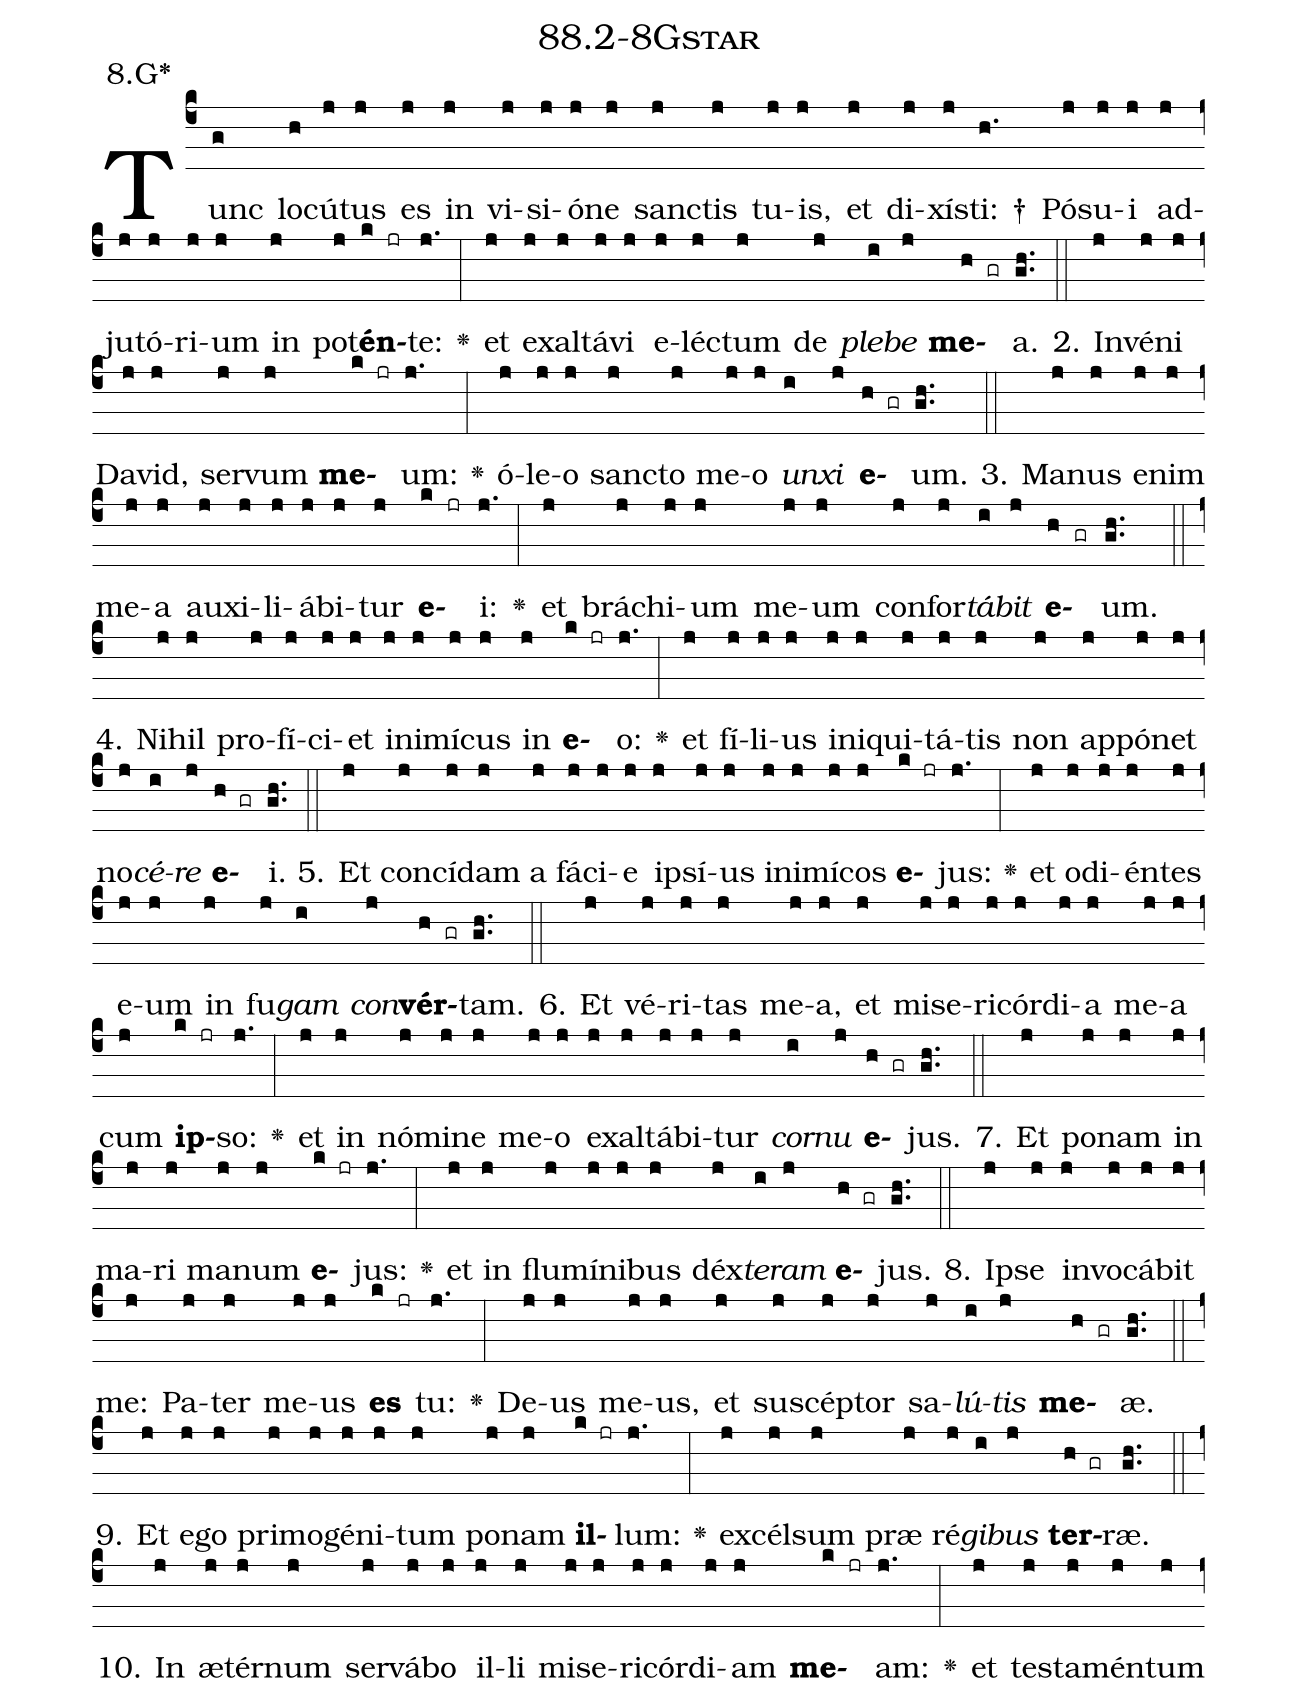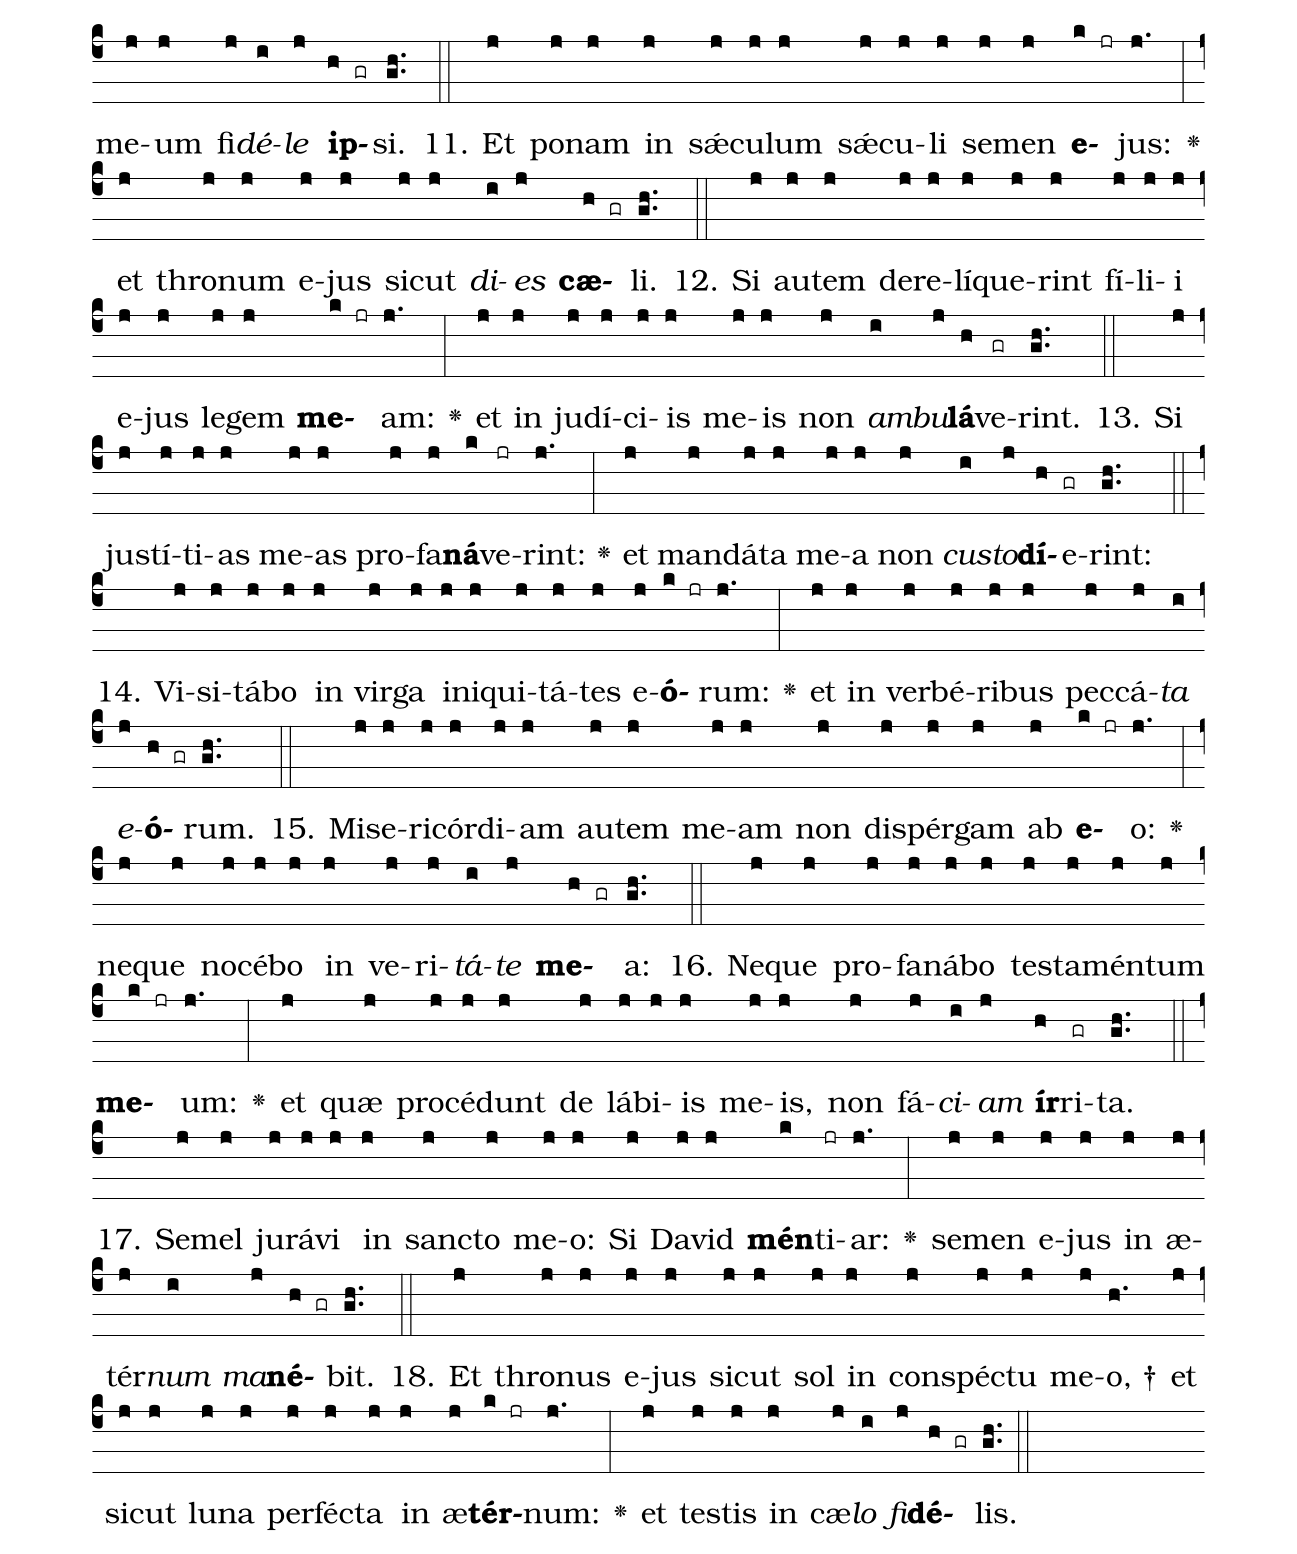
name: 88.2-8Gstar;
annotation: 8.G*;
%%
(c4)Tunc(g) lo(h)cú(j)tus(j) es(j) in(j) vi(j)si(j)ó(j)ne(j) sanc(j)tis(j) tu(j)is,(j) et(j) di(j)xís(j)ti: †(h.) Pó(j)su(j)i(j) ad(j)ju(j)tó(j)ri(j)um(j) in(j) pot(j)<b>én</b>(k jr)te:(j.) <v>\greheightstar</v>(:) et(j) ex(j)al(j)tá(j)vi(j) e(j)léc(j)tum(j) de(j) <i>ple</i>(i)<i>be</i>(j) <b>me</b>(h gr)a.(gh..) (::)
2. In(j)vé(j)ni(j) Da(j)vid,(j) ser(j)vum(j) <b>me</b>(k jr)um:(j.) <v>\greheightstar</v>(:) ó(j)le(j)o(j) sanc(j)to(j) me(j)o(j) <i>un</i>(i)<i>xi</i>(j) <b>e</b>(h gr)um.(gh..) (::)
3. Ma(j)nus(j) e(j)nim(j) me(j)a(j) au(j)xi(j)li(j)á(j)bi(j)tur(j) <b>e</b>(k jr)i:(j.) <v>\greheightstar</v>(:) et(j) brá(j)chi(j)um(j) me(j)um(j) con(j)for(j)<i>tá</i>(i)<i>bit</i>(j) <b>e</b>(h gr)um.(gh..) (::)
4. Ni(j)hil(j) pro(j)fí(j)ci(j)et(j) in(j)i(j)mí(j)cus(j) in(j) <b>e</b>(k jr)o:(j.) <v>\greheightstar</v>(:) et(j) fí(j)li(j)us(j) in(j)i(j)qui(j)tá(j)tis(j) non(j) ap(j)pó(j)net(j) no(j)<i>cé</i>(i)<i>re</i>(j) <b>e</b>(h gr)i.(gh..) (::)
5. Et(j) con(j)cí(j)dam(j) a(j) fá(j)ci(j)e(j) ip(j)sí(j)us(j) in(j)i(j)mí(j)cos(j) <b>e</b>(k jr)jus:(j.) <v>\greheightstar</v>(:) et(j) o(j)di(j)én(j)tes(j) e(j)um(j) in(j) fu(j)<i>gam</i>(i) <i>con</i>(j)<b>vér</b>(h gr)tam.(gh..) (::)
6. Et(j) vé(j)ri(j)tas(j) me(j)a,(j) et(j) mi(j)se(j)ri(j)cór(j)di(j)a(j) me(j)a(j) cum(j) <b>ip</b>(k jr)so:(j.) <v>\greheightstar</v>(:) et(j) in(j) nó(j)mi(j)ne(j) me(j)o(j) ex(j)al(j)tá(j)bi(j)tur(j) <i>cor</i>(i)<i>nu</i>(j) <b>e</b>(h gr)jus.(gh..) (::)
7. Et(j) po(j)nam(j) in(j) ma(j)ri(j) ma(j)num(j) <b>e</b>(k jr)jus:(j.) <v>\greheightstar</v>(:) et(j) in(j) flu(j)mí(j)ni(j)bus(j) déx(j)<i>te</i>(i)<i>ram</i>(j) <b>e</b>(h gr)jus.(gh..) (::)
8. Ip(j)se(j) in(j)vo(j)cá(j)bit(j) me:(j) Pa(j)ter(j) me(j)us(j) <b>es</b>(k jr) tu:(j.) <v>\greheightstar</v>(:) De(j)us(j) me(j)us,(j) et(j) su(j)scép(j)tor(j) sa(j)<i>lú</i>(i)<i>tis</i>(j) <b>me</b>(h gr)æ.(gh..) (::)
9. Et(j) e(j)go(j) pri(j)mo(j)gé(j)ni(j)tum(j) po(j)nam(j) <b>il</b>(k jr)lum:(j.) <v>\greheightstar</v>(:) ex(j)cél(j)sum(j) præ(j) ré(j)<i>gi</i>(i)<i>bus</i>(j) <b>ter</b>(h gr)ræ.(gh..) (::)
10. In(j) æ(j)tér(j)num(j) ser(j)vá(j)bo(j) il(j)li(j) mi(j)se(j)ri(j)cór(j)di(j)am(j) <b>me</b>(k jr)am:(j.) <v>\greheightstar</v>(:) et(j) tes(j)ta(j)mén(j)tum(j) me(j)um(j) fi(j)<i>dé</i>(i)<i>le</i>(j) <b>ip</b>(h gr)si.(gh..) (::)
11. Et(j) po(j)nam(j) in(j) sǽ(j)cu(j)lum(j) sǽ(j)cu(j)li(j) se(j)men(j) <b>e</b>(k jr)jus:(j.) <v>\greheightstar</v>(:) et(j) thro(j)num(j) e(j)jus(j) sic(j)ut(j) <i>di</i>(i)<i>es</i>(j) <b>cæ</b>(h gr)li.(gh..) (::)
12. Si(j) au(j)tem(j) de(j)re(j)lí(j)que(j)rint(j) fí(j)li(j)i(j) e(j)jus(j) le(j)gem(j) <b>me</b>(k jr)am:(j.) <v>\greheightstar</v>(:) et(j) in(j) ju(j)dí(j)ci(j)is(j) me(j)is(j) non(j) <i>am</i>(i)<i>bu</i>(j)<b>lá</b>(h)ve(gr)rint.(gh..) (::)
13. Si(j) jus(j)tí(j)ti(j)as(j) me(j)as(j) pro(j)fa(j)<b>ná</b>(k)ve(jr)rint:(j.) <v>\greheightstar</v>(:) et(j) man(j)dá(j)ta(j) me(j)a(j) non(j) <i>cus</i>(i)<i>to</i>(j)<b>dí</b>(h)e(gr)rint:(gh..) (::)
14. Vi(j)si(j)tá(j)bo(j) in(j) vir(j)ga(j) in(j)i(j)qui(j)tá(j)tes(j) e(j)<b>ó</b>(k jr)rum:(j.) <v>\greheightstar</v>(:) et(j) in(j) ver(j)bé(j)ri(j)bus(j) pec(j)cá(j)<i>ta</i>(i) <i>e</i>(j)<b>ó</b>(h gr)rum.(gh..) (::)
15. Mi(j)se(j)ri(j)cór(j)di(j)am(j) au(j)tem(j) me(j)am(j) non(j) di(j)spér(j)gam(j) ab(j) <b>e</b>(k jr)o:(j.) <v>\greheightstar</v>(:) ne(j)que(j) no(j)cé(j)bo(j) in(j) ve(j)ri(j)<i>tá</i>(i)<i>te</i>(j) <b>me</b>(h gr)a:(gh..) (::)
16. Ne(j)que(j) pro(j)fa(j)ná(j)bo(j) tes(j)ta(j)mén(j)tum(j) <b>me</b>(k jr)um:(j.) <v>\greheightstar</v>(:) et(j) quæ(j) pro(j)cé(j)dunt(j) de(j) lá(j)bi(j)is(j) me(j)is,(j) non(j) fá(j)<i>ci</i>(i)<i>am</i>(j) <b>ír</b>(h)ri(gr)ta.(gh..) (::)
17. Se(j)mel(j) ju(j)rá(j)vi(j) in(j) sanc(j)to(j) me(j)o:(j) Si(j) Da(j)vid(j) <b>mén</b>(k)ti(jr)ar:(j.) <v>\greheightstar</v>(:) se(j)men(j) e(j)jus(j) in(j) æ(j)tér(j)<i>num</i>(i) <i>ma</i>(j)<b>né</b>(h gr)bit.(gh..) (::)
18. Et(j) thro(j)nus(j) e(j)jus(j) sic(j)ut(j) sol(j) in(j) con(j)spéc(j)tu(j) me(j)o, †(h.) et(j) sic(j)ut(j) lu(j)na(j) per(j)féc(j)ta(j) in(j) æ(j)<b>tér</b>(k jr)num:(j.) <v>\greheightstar</v>(:) et(j) tes(j)tis(j) in(j) cæ(j)<i>lo</i>(i) <i>fi</i>(j)<b>dé</b>(h gr)lis.(gh..) (::)
